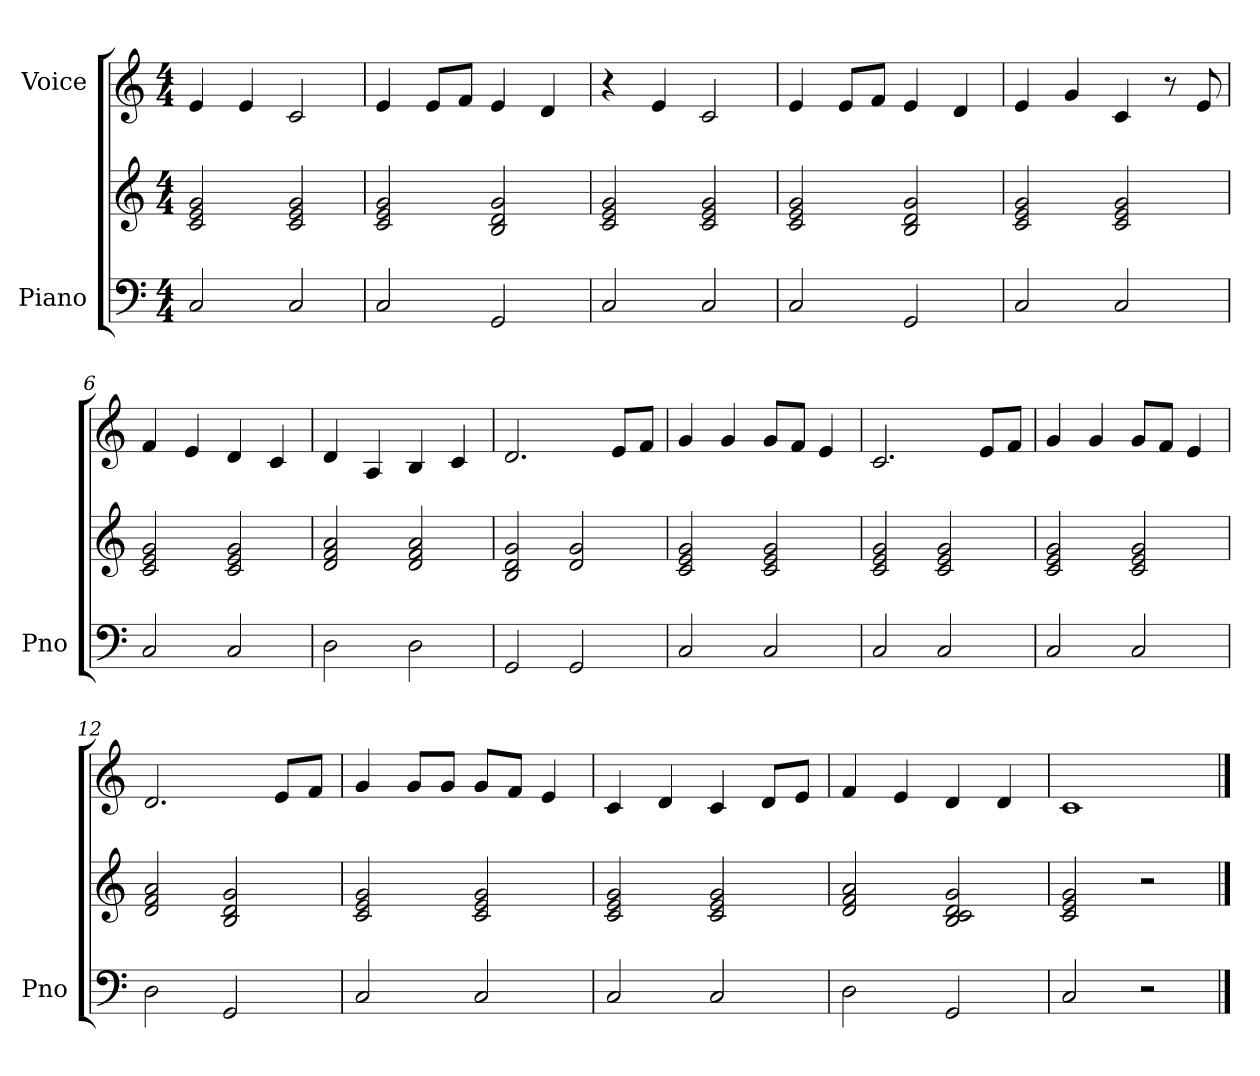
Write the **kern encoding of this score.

**kern	**kern	**kern
*part2	*part2	*part1
*staff3	*staff2	*staff1
*I"Piano	*	*I"Voice
*I'Pno	*	*
*clefF4	*clefG2	*clefG2
*k[]	*k[]	*k[]
*M4/4	*M4/4	*M4/4
=1	=1	=1
2C/	2c/ 2e/ 2g/	4e/
.	.	4e/
2C/	2c/ 2e/ 2g/	2c/
=2	=2	=2
2C/	2c/ 2e/ 2g/	4e/
.	.	8e/L
.	.	8f/J
2GG/	2B/ 2d/ 2g/	4e/
.	.	4d/
=3	=3	=3
2C/	2c/ 2e/ 2g/	4r
.	.	4e/
2C/	2c/ 2e/ 2g/	2c/
=4	=4	=4
2C/	2c/ 2e/ 2g/	4e/
.	.	8e/L
.	.	8f/J
2GG/	2B/ 2d/ 2g/	4e/
.	.	4d/
=5	=5	=5
2C/	2c/ 2e/ 2g/	4e/
.	.	4g/
2C/	2c/ 2e/ 2g/	4c/
.	.	8r
.	.	8e/
=6	=6	=6
2C/	2c/ 2e/ 2g/	4f/
.	.	4e/
2C/	2c/ 2e/ 2g/	4d/
.	.	4c/
=7	=7	=7
2D\	2d/ 2f/ 2a/	4d/
.	.	4A/
2D\	2d/ 2f/ 2a/	4B/
.	.	4c/
=8	=8	=8
2GG/	2B/ 2d/ 2g/	2.d/
2GG/	2d/ 2g/	.
.	.	8e/L
.	.	8f/J
=9	=9	=9
2C/	2c/ 2e/ 2g/	4g/
.	.	4g/
2C/	2c/ 2e/ 2g/	8g/L
.	.	8f/J
.	.	4e/
!!LO:LB:g=z
=10	=10	=10
2C/	2c/ 2e/ 2g/	2.c/
2C/	2c/ 2e/ 2g/	.
.	.	8e/L
.	.	8f/J
=11	=11	=11
2C/	2c/ 2e/ 2g/	4g/
.	.	4g/
2C/	2c/ 2e/ 2g/	8g/L
.	.	8f/J
.	.	4e/
=12	=12	=12
2D\	2d/ 2f/ 2a/	2.d/
2GG/	2B/ 2d/ 2g/	.
.	.	8e/L
.	.	8f/J
=13	=13	=13
2C/	2c/ 2e/ 2g/	4g/
.	.	8g/L
.	.	8g/J
2C/	2c/ 2e/ 2g/	8g/L
.	.	8f/J
.	.	4e/
=14	=14	=14
2C/	2c/ 2e/ 2g/	4c/
.	.	4d/
2C/	2c/ 2e/ 2g/	4c/
.	.	8d/L
.	.	8e/J
=15	=15	=15
2D\	2d/ 2f/ 2a/	4f/
.	.	4e/
2GG/	2B/ 2c/ 2d/ 2g/	4d/
.	.	4d/
=16	=16	=16
2C/	2c/ 2e/ 2g/	1c
2r	2r	.
==	==	==
*-	*-	*-
